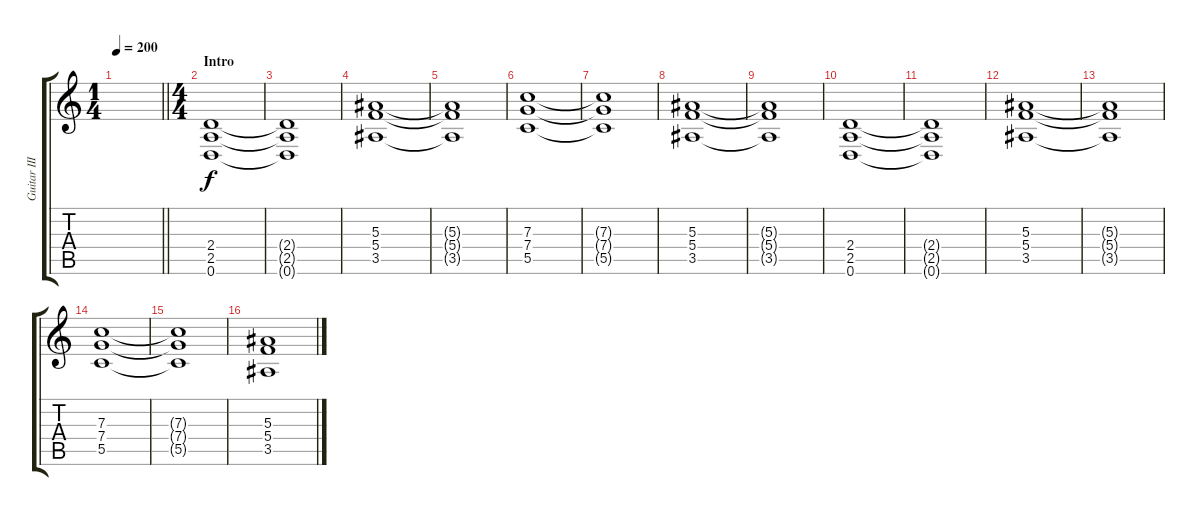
\track ("Guitar III" "Guitar III") {instrument distortionguitar}
\staff {score tabs}
\tuning (D4 A3 F3 C3 G2 D2) {hide}
\ts (1 4)
\tempo 200
\clef g2
\barLineRight lightlight
\ks c
|
\ts (4 4)
\section ("" "Intro")
(2.4 2.5 0.6).1 |
(2.4{t} 2.5{t} 0.6{t}).1 |
(5.3 5.4 3.5).1 |
(5.3{t} 5.4{t} 3.5{t}).1 |
(7.3 7.4 5.5).1 |
(7.3{t} 7.4{t} 5.5{t}).1 |
(5.3 5.4 3.5).1 |
(5.3{t} 5.4{t} 3.5{t}).1 |
(2.4 2.5 0.6).1 |
(2.4{t} 2.5{t} 0.6{t}).1 |
(5.3 5.4 3.5).1 |
(5.3{t} 5.4{t} 3.5{t}).1 |
(7.3 7.4 5.5).1 |
(7.3{t} 7.4{t} 5.5{t}).1 |
(5.3 5.4 3.5).1
